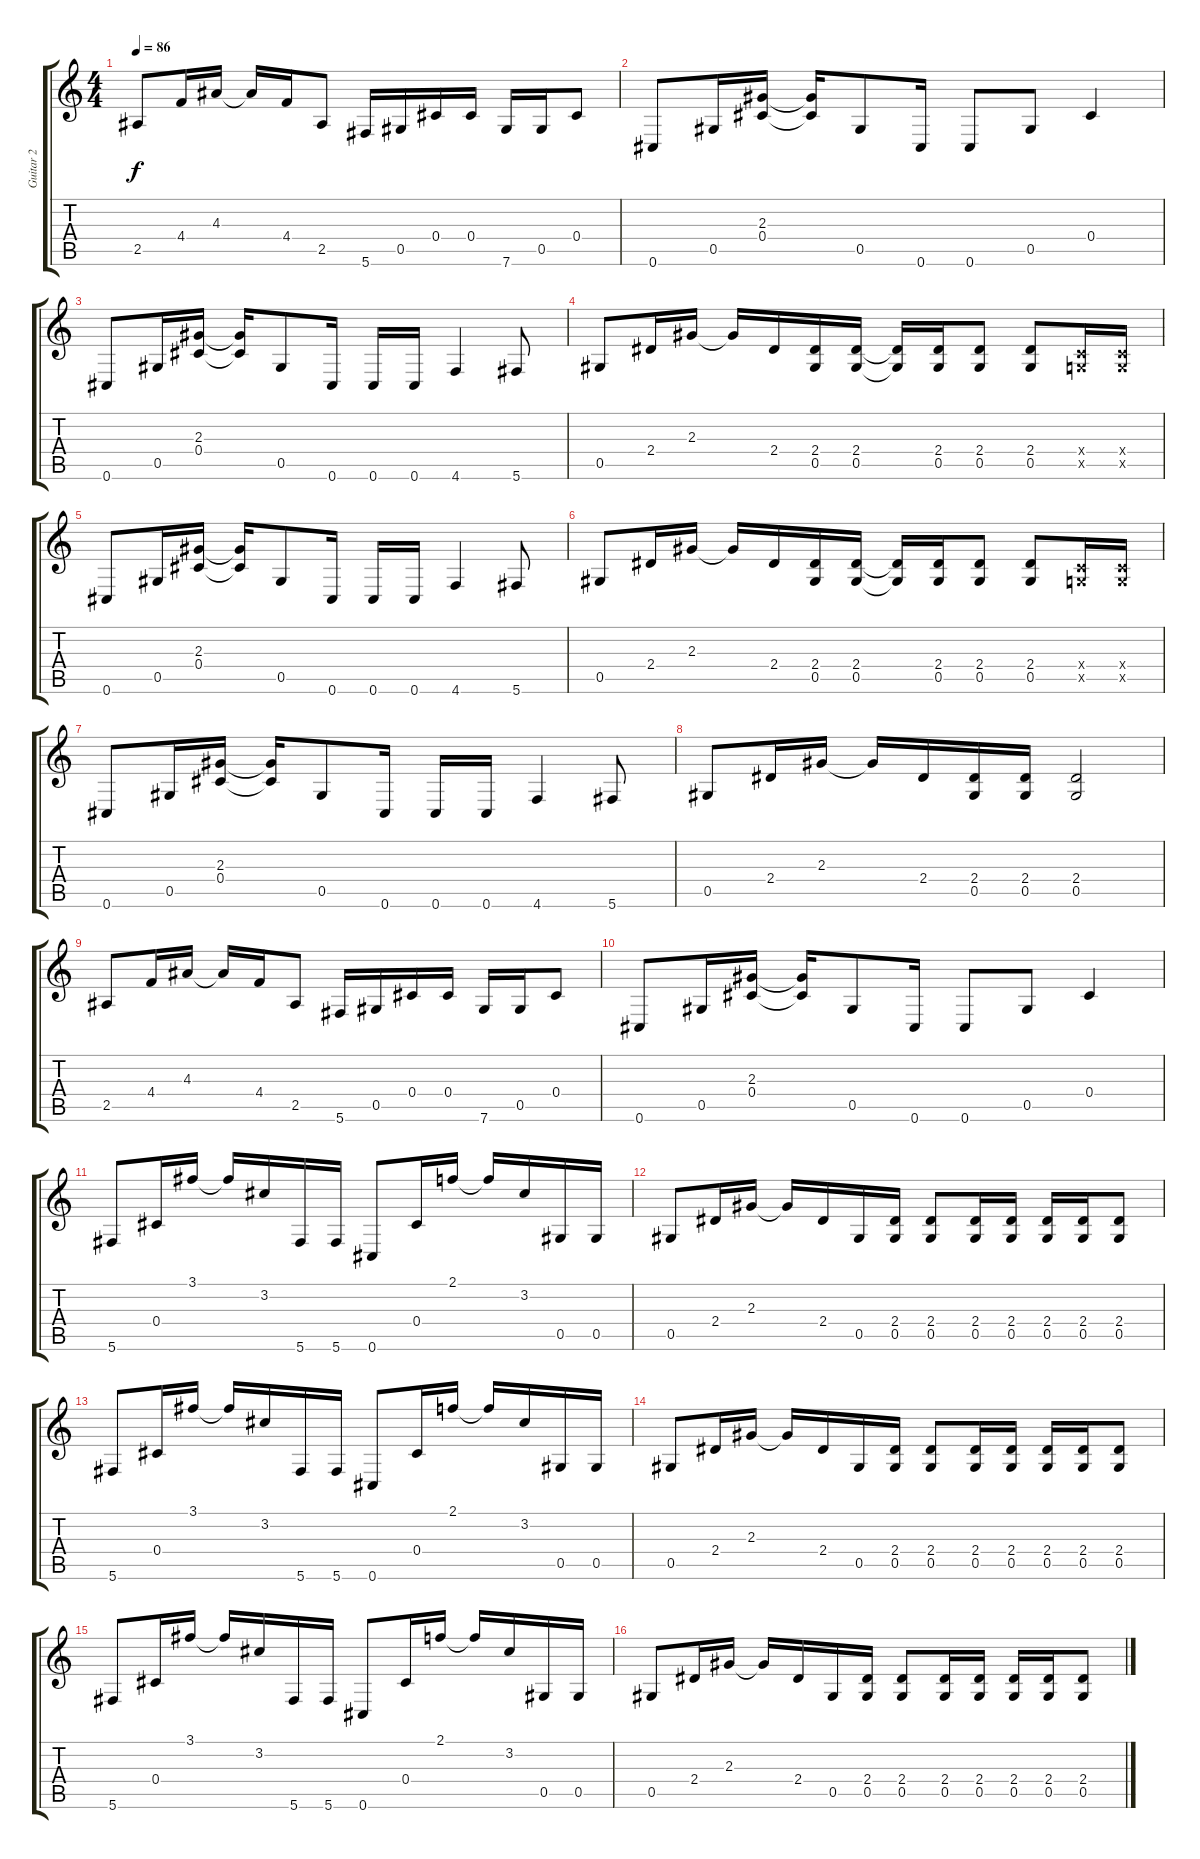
\track ("Guitar 2" "Guitar 2") {instrument distortionguitar}
\staff {score tabs}
\tuning (Eb4 Bb3 Gb3 Db3 Ab2 Db2) {hide}
\ts (4 4)
\tempo 86
\clef g2
\ks c
2.5.8{dy f} 4.4.16 4.3.16 4.3{t}.16 4.4.16 2.5.8 5.6.16 0.5.16 0.4.16 0.4.16 7.6.16 0.5.16 0.4.8 |
0.6.8 0.5.16 (2.3 0.4).16 (2.3{t} 0.4{t}).16 0.5.8 0.6.16 0.6.8 0.5.8 0.4.4 |
0.6.8 0.5.16 (2.3 0.4).16 (2.3{t} 0.4{t}).16 0.5.8 0.6.16 0.6.16 0.6.16 4.6.4 5.6.8 |
0.5.8 2.4.16 2.3.16 2.3{t}.16 2.4.16 (2.4 0.5).16 (2.4 0.5).16 (2.4{t} 0.5{t}).16 (2.4 0.5).16 (2.4 0.5).8 (2.4 0.5).8 (-1.4{x} -1.5{x}).16 (-1.4{x} -1.5{x}).16 |
0.6.8 0.5.16 (2.3 0.4).16 (2.3{t} 0.4{t}).16 0.5.8 0.6.16 0.6.16 0.6.16 4.6.4 5.6.8 |
0.5.8 2.4.16 2.3.16 2.3{t}.16 2.4.16 (2.4 0.5).16 (2.4 0.5).16 (2.4{t} 0.5{t}).16 (2.4 0.5).16 (2.4 0.5).8 (2.4 0.5).8 (-1.4{x} -1.5{x}).16 (-1.4{x} -1.5{x}).16 |
0.6.8 0.5.16 (2.3 0.4).16 (2.3{t} 0.4{t}).16 0.5.8 0.6.16 0.6.16 0.6.16 4.6.4 5.6.8 |
0.5.8 2.4.16 2.3.16 2.3{t}.16 2.4.16 (2.4 0.5).16 (2.4 0.5).16 (2.4 0.5).2 |
2.5.8 4.4.16 4.3.16 4.3{t}.16 4.4.16 2.5.8 5.6.16 0.5.16 0.4.16 0.4.16 7.6.16 0.5.16 0.4.8 |
0.6.8 0.5.16 (2.3 0.4).16 (2.3{t} 0.4{t}).16 0.5.8 0.6.16 0.6.8 0.5.8 0.4.4 |
5.6.8 0.4.16 3.1.16 3.1{t}.16 3.2.16 5.6.16 5.6.16 0.6.8 0.4.16 2.1.16 2.1{t}.16 3.2.16 0.5.16 0.5.16 |
0.5.8 2.4.16 2.3.16 2.3{t}.16 2.4.16 0.5.16 (2.4 0.5).16 (2.4 0.5).8 (2.4 0.5).16 (2.4 0.5).16 (2.4 0.5).16 (2.4 0.5).16 (2.4 0.5).8 |
5.6.8 0.4.16 3.1.16 3.1{t}.16 3.2.16 5.6.16 5.6.16 0.6.8 0.4.16 2.1.16 2.1{t}.16 3.2.16 0.5.16 0.5.16 |
0.5.8 2.4.16 2.3.16 2.3{t}.16 2.4.16 0.5.16 (2.4 0.5).16 (2.4 0.5).8 (2.4 0.5).16 (2.4 0.5).16 (2.4 0.5).16 (2.4 0.5).16 (2.4 0.5).8 |
5.6.8 0.4.16 3.1.16 3.1{t}.16 3.2.16 5.6.16 5.6.16 0.6.8 0.4.16 2.1.16 2.1{t}.16 3.2.16 0.5.16 0.5.16 |
0.5.8 2.4.16 2.3.16 2.3{t}.16 2.4.16 0.5.16 (2.4 0.5).16 (2.4 0.5).8 (2.4 0.5).16 (2.4 0.5).16 (2.4 0.5).16 (2.4 0.5).16 (2.4 0.5).8
